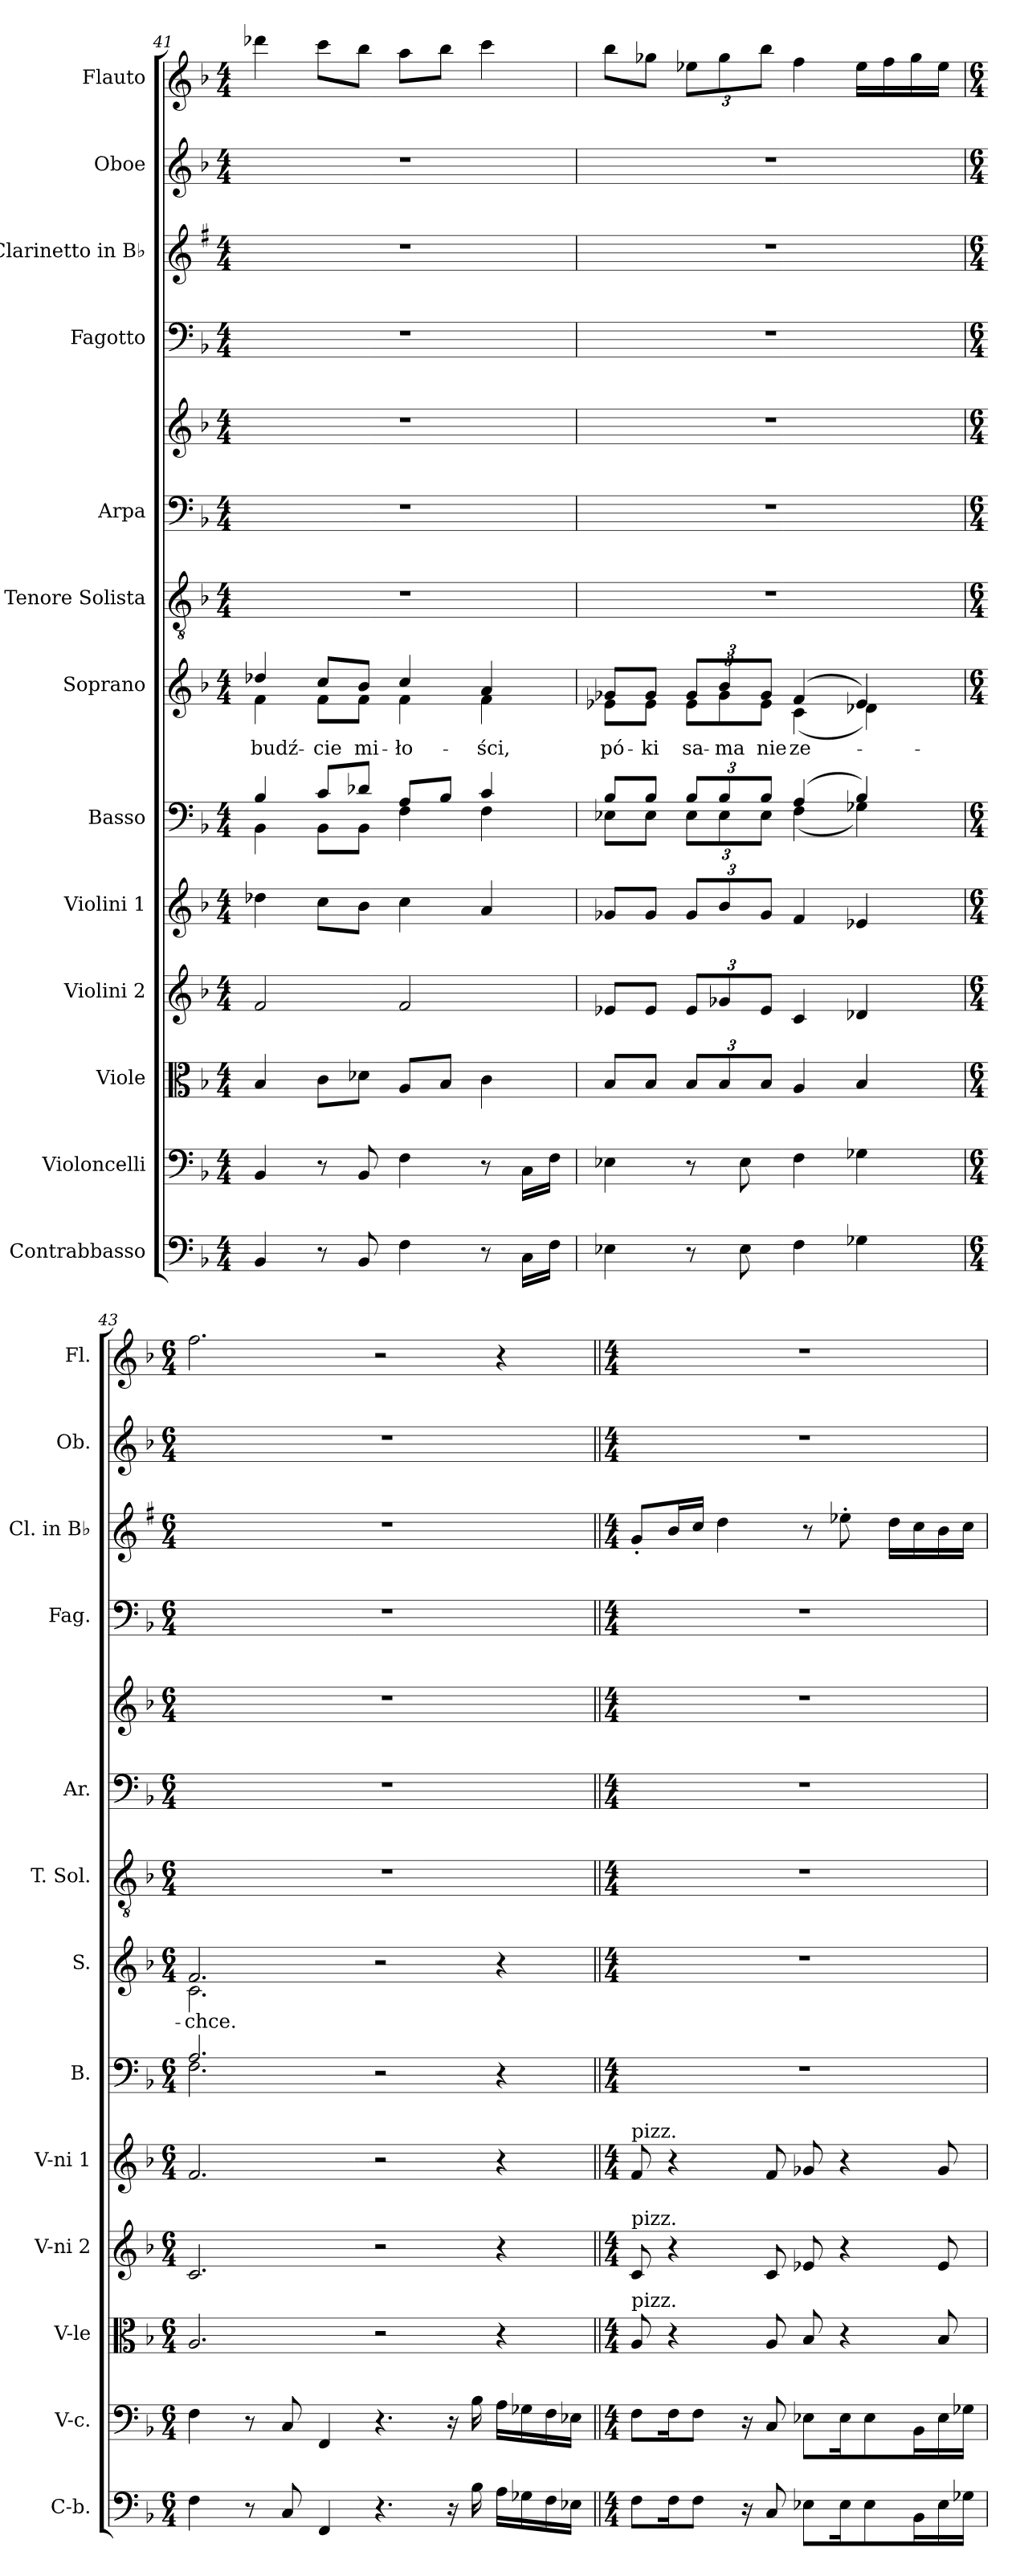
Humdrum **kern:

**kern	**kern	**kern	**kern	**kern	**kern	**kern	**text	**kern	**kern	**kern	**kern	**kern	**kern	**kern
*part13	*part12	*part11	*part10	*part9	*part8	*part7	*part7	*part6	*part5	*part5	*part4	*part3	*part2	*part1
*staff14	*staff13	*staff12	*staff11	*staff10	*staff9	*staff8	*staff8	*staff7	*staff6	*staff5	*staff4	*staff3	*staff2	*staff1
*I"Contrabbasso	*I"Violoncelli	*I"Viole	*I"Violini 2	*I"Violini 1	*I"Basso	*I"Soprano	*	*I"Tenore Solista	*I"Arpa	*	*I"Fagotto	*I"Clarinetto in B♭	*I"Oboe	*I"Flauto
*I'C-b.	*I'V-c.	*I'V-le	*I'V-ni 2	*I'V-ni 1	*I'B.	*I'S.	*	*I'T. Sol.	*I'Ar.	*	*I'Fag.	*I'Cl. in B♭	*I'Ob.	*I'Fl.
*clefF4	*clefF4	*clefC3	*clefG2	*clefG2	*clefF4	*clefG2	*	*clefGv2	*clefF4	*clefG2	*clefF4	*clefG2	*clefG2	*clefG2
*	*	*	*	*	*	*	*	*	*	*	*	*ITrd1c2	*	*
*k[b-]	*k[b-]	*k[b-]	*k[b-]	*k[b-]	*k[b-]	*k[b-]	*	*k[b-]	*k[b-]	*k[b-]	*k[b-]	*k[b-]	*k[b-]	*k[b-]
*M4/4	*M4/4	*M4/4	*M4/4	*M4/4	*M4/4	*M4/4	*	*M4/4	*M4/4	*M4/4	*M4/4	*M4/4	*M4/4	*M4/4
=41	=41	=41	=41	=41	=41	=41	=41	=41	=41	=41	=41	=41	=41	=41
*	*	*	*	*	*^	*^	*	*	*	*	*	*	*	*
4BB-	4BB-	4B-	2f	4dd-X	4B-	4BB-	4dd-X	4f	budź-	1r	1r	1r	1r	1r	1r	4ddd-X
8r	8r	8cL	.	8ccL	8cL	8BB-L	8ccL	8fL	-cie	.	.	.	.	.	.	8cccL
8BB-	8BB-	8d-XJ	.	8b-J	8d-XJ	8BB-J	8b-J	8fJ	mi-	.	.	.	.	.	.	8bb-J
4F	4F	8AL	2f	4cc	8AL	4F	4cc	4f	-ło-	.	.	.	.	.	.	8aaL
.	.	8B-J	.	.	8B-J	.	.	.	.	.	.	.	.	.	.	8bb-J
8r	8r	4c	.	4a	4c	4F	4a	4f	-ści,	.	.	.	.	.	.	4ccc
16CLL	16CLL	.	.	.	.	.	.	.	.	.	.	.	.	.	.	.
16FJJ	16FJJ	.	.	.	.	.	.	.	.	.	.	.	.	.	.	.
=42	=42	=42	=42	=42	=42	=42	=42	=42	=42	=42	=42	=42	=42	=42	=42	=42
4E-X	4E-X	8B-L	8e-XL	8g-XL	8B-L	8E-XL	8g-XL	8e-XL	pó-	1r	1r	1r	1r	1r	1r	8bb-L
.	.	8B-J	8e-J	8g-J	8B-J	8E-J	8g-J	8e-J	-ki	.	.	.	.	.	.	8gg-XJ
8r	8r	12B-L	12e-L	12g-L	12B-L	12E-L	12g-L	12e-L	sa-	.	.	.	.	.	.	12ee-XL
.	.	12B-	12g-X	12b-	12B-	12E-	12b-	12g-	-ma	.	.	.	.	.	.	12gg-
8E-	8E-	.	.	.	.	.	.	.	.	.	.	.	.	.	.	.
.	.	12B-J	12e-J	12g-J	12B-J	12E-J	12g-J	12e-J	nie	.	.	.	.	.	.	12bb-J
4F	4F	4A	4c	4f	(4A	(4F	(4f	(4c	ze-	.	.	.	.	.	.	4ff
4G-X	4G-X	4B-	4d-X	4e-X	4B-)	4G-X)	4e-)	4d-X)	.	.	.	.	.	.	.	16ee-LL
.	.	.	.	.	.	.	.	.	.	.	.	.	.	.	.	16ff
.	.	.	.	.	.	.	.	.	.	.	.	.	.	.	.	16gg-
.	.	.	.	.	.	.	.	.	.	.	.	.	.	.	.	16ee-JJ
=43	=43	=43	=43	=43	=43	=43	=43	=43	=43	=43	=43	=43	=43	=43	=43	=43
*M6/4	*M6/4	*M6/4	*M6/4	*M6/4	*M6/4	*	*M6/4	*	*	*M6/4	*M6/4	*M6/4	*M6/4	*M6/4	*M6/4	*M6/4
4F	4F	2.A	2.c	2.f	2.A	2.F	2.f	2.c	-chce.	1.r	1.r	1.r	1.r	1.r	1.r	2.ff
8r	8r	.	.	.	.	.	.	.	.	.	.	.	.	.	.	.
8C	8C	.	.	.	.	.	.	.	.	.	.	.	.	.	.	.
4FF	4FF	.	.	.	.	.	.	.	.	.	.	.	.	.	.	.
4.r	4.r	2r	2r	2r	2r	2.ryy	2r	2.ryy	.	.	.	.	.	.	.	2r
16r	16r	.	.	.	.	.	.	.	.	.	.	.	.	.	.	.
16B-	16B-	.	.	.	.	.	.	.	.	.	.	.	.	.	.	.
16ALL	16ALL	4r	4r	4r	4r	.	4r	.	.	.	.	.	.	.	.	4r
16G-X	16G-X	.	.	.	.	.	.	.	.	.	.	.	.	.	.	.
16F	16F	.	.	.	.	.	.	.	.	.	.	.	.	.	.	.
16E-XJJ	16E-XJJ	.	.	.	.	.	.	.	.	.	.	.	.	.	.	.
*	*	*	*	*	*v	*v	*	*	*	*	*	*	*	*	*	*
*	*	*	*	*	*	*v	*v	*	*	*	*	*	*	*	*
=44||	=44||	=44||	=44||	=44||	=44||	=44||	=44||	=44||	=44||	=44||	=44||	=44||	=44||	=44||
*M4/4	*M4/4	*M4/4	*M4/4	*M4/4	*M4/4	*M4/4	*	*M4/4	*M4/4	*M4/4	*M4/4	*M4/4	*M4/4	*M4/4
!	!	!	!	!LO:TX:a:t=pizz.	!	!	!	!	!	!	!	!	!	!
!	!	!	!LO:TX:a:t=pizz.	!	!	!	!	!	!	!	!	!	!	!
!	!	!LO:TX:a:t=pizz.	!	!	!	!	!	!	!	!	!	!	!	!
8FL	8FL	8A	8c	8f	1r	1r	.	1r	1r	1r	1r	8f'L	1r	1r
16FK	16FK	4r	4r	4r	.	.	.	.	.	.	.	16aL	.	.
8FJ	8FJ	.	.	.	.	.	.	.	.	.	.	16b-JJ	.	.
.	.	.	.	.	.	.	.	.	.	.	.	4cc	.	.
16r	16r	.	.	.	.	.	.	.	.	.	.	.	.	.
8C	8C	8A	8c	8f	.	.	.	.	.	.	.	.	.	.
8E-XL	8E-XL	8B-	8e-X	8g-X	.	.	.	.	.	.	.	8r	.	.
16E-K	16E-K	4r	4r	4r	.	.	.	.	.	.	.	8dd-X'	.	.
8E-	8E-	.	.	.	.	.	.	.	.	.	.	.	.	.
.	.	.	.	.	.	.	.	.	.	.	.	16ccLL	.	.
16BB-L	16BB-L	.	.	.	.	.	.	.	.	.	.	16b-	.	.
16E-	16E-	8B-	8e-	8g-	.	.	.	.	.	.	.	16a	.	.
16G-XJJ	16G-XJJ	.	.	.	.	.	.	.	.	.	.	16b-JJ	.	.
=	=	=	=	=	=	=	=	=	=	=	=	=	=	=
*-	*-	*-	*-	*-	*-	*-	*-	*-	*-	*-	*-	*-	*-	*-
